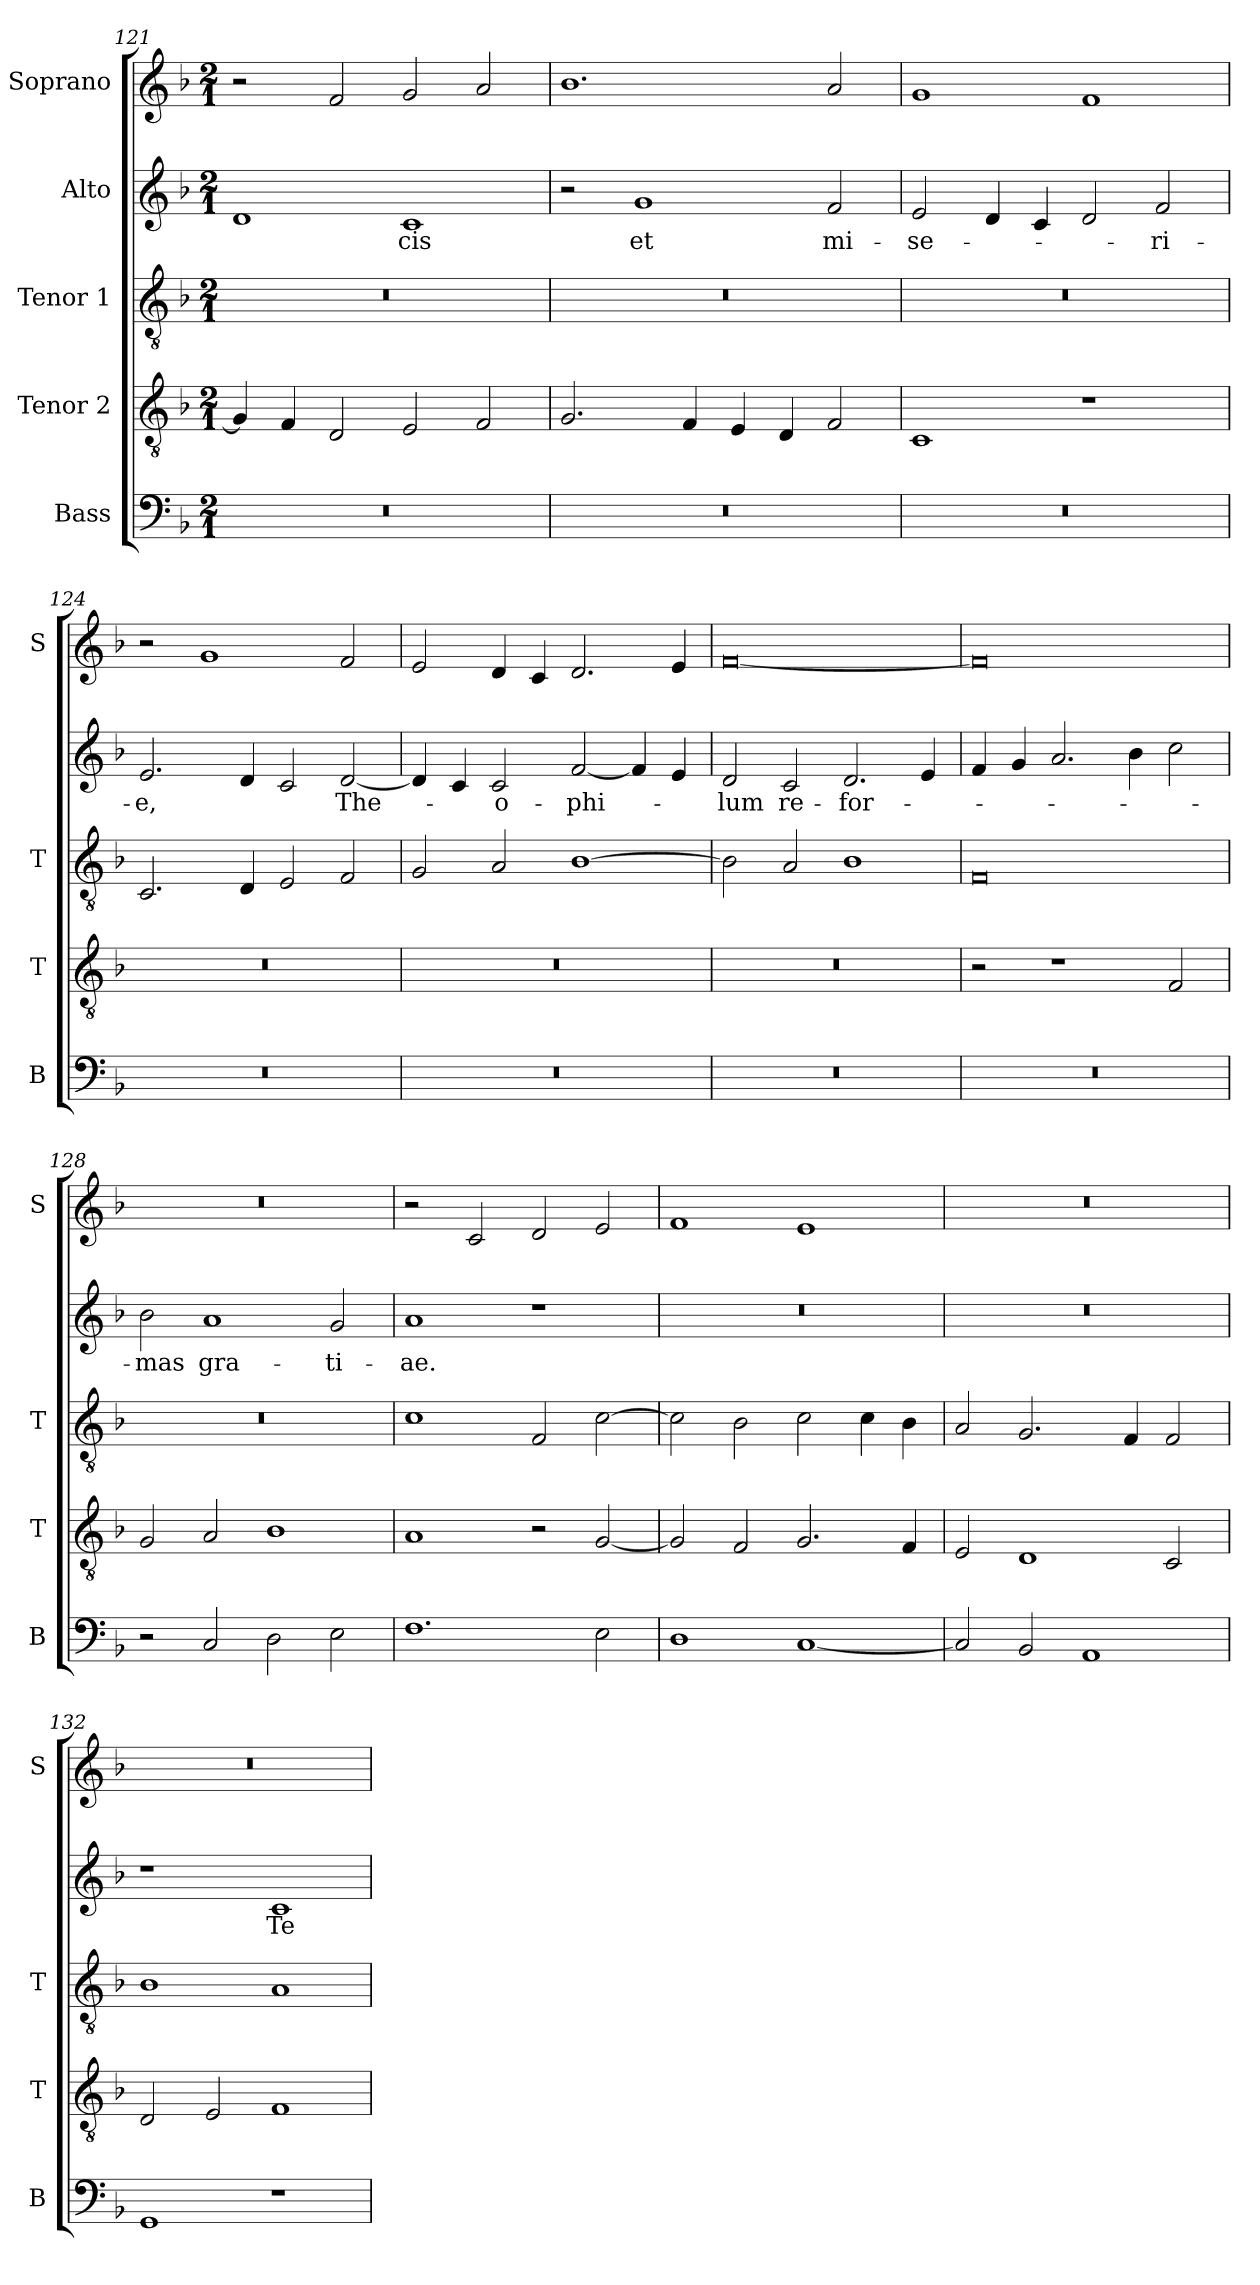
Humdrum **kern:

**kern	**kern	**kern	**kern	**text	**kern
*part5	*part4	*part3	*part2	*part2	*part1
*staff5	*staff4	*staff3	*staff2	*staff2	*staff1
*I"Bass	*I"Tenor 2	*I"Tenor 1	*I"Alto	*	*I"Soprano
*I'B	*I'T	*I'T	*	*	*I'S
*clefF4	*clefGv2	*clefGv2	*clefG2	*	*clefG2
*k[b-]	*k[b-]	*k[b-]	*k[b-]	*	*k[b-]
*M2/1	*M2/1	*M2/1	*M2/1	*	*M2/1
=121	=121	=121	=121	=121	=121
0r	4G/]	0r	1d	.	2r
.	4F/	.	.	.	.
.	2D/	.	.	.	2f/
!	!	!	!	!LO:LY:b	!
.	2E/	.	1c	-cis	2g/
.	2F/	.	.	.	2a/
!!LO:PB:g=z
=122	=122	=122	=122	=122	=122
0r	2.G/	0r	2r	.	1.b-
!	!	!	!	!LO:LY:b	!
.	.	.	1g	et	.
.	4F/	.	.	.	.
.	4E/	.	.	.	.
.	4D/	.	.	.	.
!	!	!	!	!LO:LY:b	!
.	2F/	.	2f/	mi-	2a/
=123	=123	=123	=123	=123	=123
!	!	!	!	!LO:LY:b	!
0r	1C	0r	2e/	-se-	1g
.	.	.	4d/	.	.
.	.	.	4c/	.	.
.	1r	.	2d/	.	1f
!	!	!	!	!LO:LY:b	!
.	.	.	2f/	-ri-	.
=124	=124	=124	=124	=124	=124
!	!	!	!	!LO:LY:b	!
0r	0r	2.C/	2.e/	-e,	2r
.	.	.	.	.	1g
.	.	4D/	4d/	.	.
.	.	2E/	2c/	.	.
!	!	!	!	!LO:LY:b	!
.	.	2F/	[2d/	The-	2f/
=125	=125	=125	=125	=125	=125
0r	0r	2G/	4d/]	.	2e/
.	.	.	4c/	.	.
!	!	!	!	!LO:LY:b	!
.	.	2A/	2c/	-o-	4d/
.	.	.	.	.	4c/
!	!	!	!	!LO:LY:b	!
.	.	[1B-	[2f/	-phi-	2.d/
.	.	.	4f/]	.	.
.	.	.	4e/	.	4e/
=126	=126	=126	=126	=126	=126
!	!	!	!	!LO:LY:b	!
0r	0r	2B-\]	2d/	-lum	[0f
!	!	!	!	!LO:LY:b	!
.	.	2A/	2c/	re-	.
!	!	!	!	!LO:LY:b	!
.	.	1B-	2.d/	-for-	.
.	.	.	4e/	.	.
=127	=127	=127	=127	=127	=127
0r	2r	0F	4f/	.	0f]
.	.	.	4g/	.	.
.	1r	.	2.a/	.	.
.	.	.	4b-\	.	.
.	2F/	.	2cc\	.	.
=128	=128	=128	=128	=128	=128
!	!	!	!	!LO:LY:b	!
2r	2G/	0r	2b-\	-mas	0r
!	!	!	!	!LO:LY:b	!
2C/	2A/	.	1a	gra-	.
2D\	1B-	.	.	.	.
!	!	!	!	!LO:LY:b	!
2E\	.	.	2g/	-ti-	.
=129	=129	=129	=129	=129	=129
!	!	!	!	!LO:LY:b	!
1.F	1A	1c	1a	-ae.	2r
.	.	.	.	.	2c/
.	2r	2F/	1r	.	2d/
2E\	[2G/	[2c\	.	.	2e/
!!LO:LB:g=z
=130	=130	=130	=130	=130	=130
1D	2G/]	2c\]	0r	.	1f
.	2F/	2B-\	.	.	.
[1C	2.G/	2c\	.	.	1e
.	.	4c\	.	.	.
.	4F/	4B-\	.	.	.
=131	=131	=131	=131	=131	=131
2C/]	2E/	2A/	0r	.	0r
2BB-/	1D	2.G/	.	.	.
1AA	.	.	.	.	.
.	.	4F/	.	.	.
.	2C/	2F/	.	.	.
=132	=132	=132	=132	=132	=132
1GG	2D/	1B-	1r	.	0r
.	2E/	.	.	.	.
!	!	!	!	!LO:LY:b	!
1r	1F	1A	1c	Te	.
=	=	=	=	=	=
*-	*-	*-	*-	*-	*-
